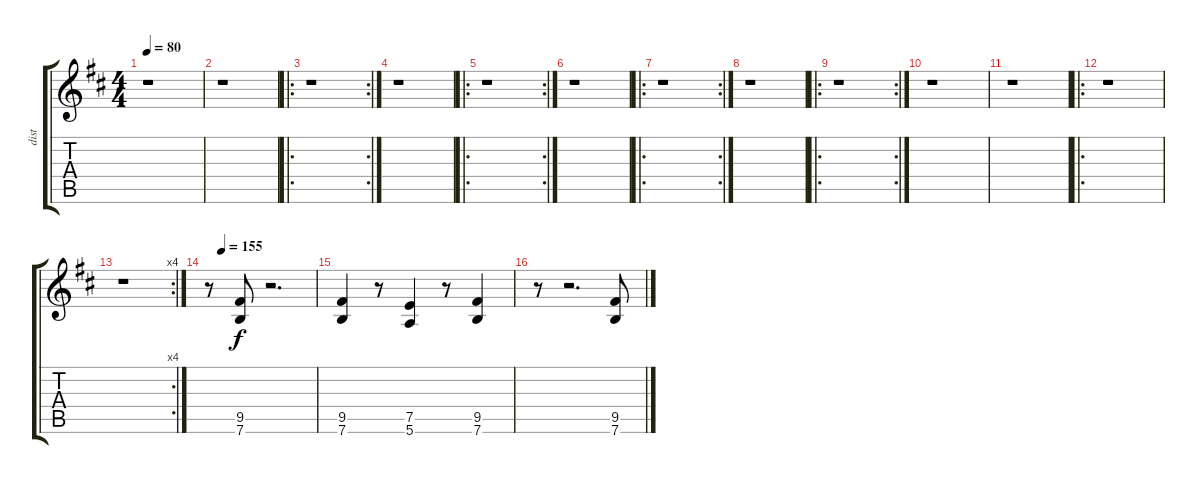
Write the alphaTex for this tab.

\track ("dist" "dist") {instrument overdrivenguitar}
\staff {score tabs}
\tuning (E4 B3 G3 D3 A2 E2) {hide}
\ts (4 4)
\tempo 80
\clef g2
\ks d
r.1{dy f} |
r.1 |
\ro
\rc 2
r.1 |
r.1 |
\ro
\rc 2
r.1 |
r.1 |
\ro
\rc 2
r.1 |
r.1 |
\ro
\rc 2
r.1 |
r.1 |
r.1 |
\ro
r.1 |
\rc 4
r.1 |
\tempo (155 0.125)
r.8 (9.5 7.6).8 r.2{d} |
(9.5 7.6).4 r.8 (7.5 5.6).4 r.8 (9.5 7.6).4 |
r.8 r.2{d} (9.5 7.6).8
